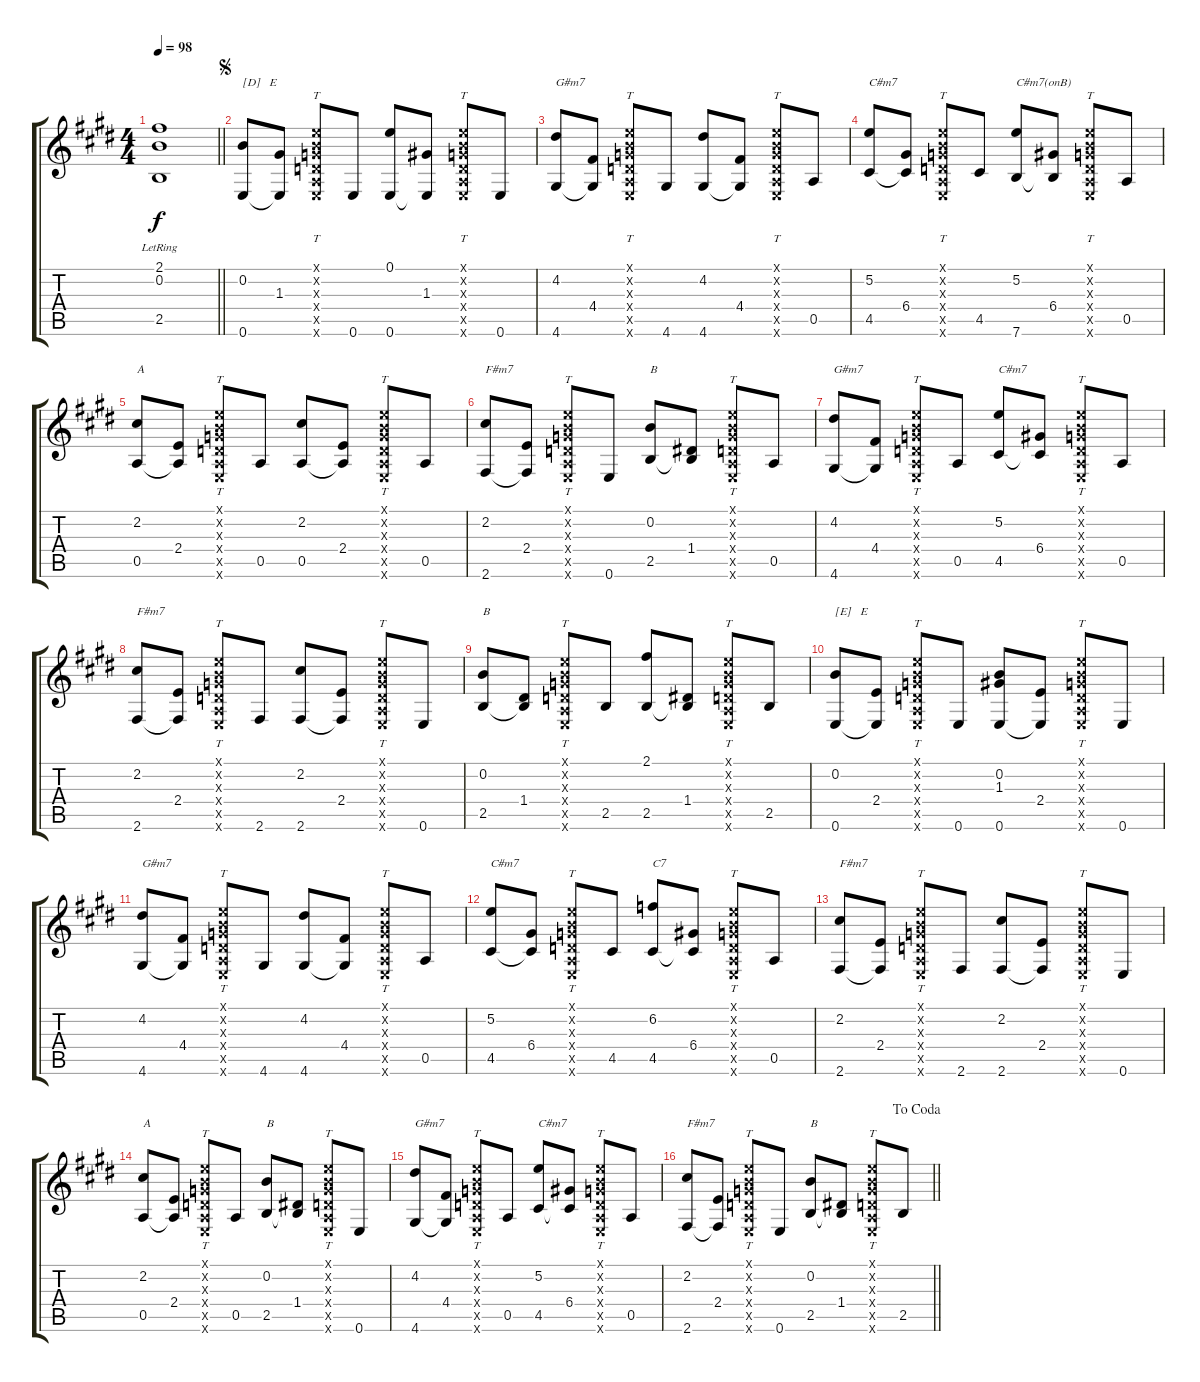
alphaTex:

\track "" {instrument acousticguitarsteel}
\staff {score tabs}
\tuning (E4 B3 G3 D3 A2 E2) {hide}
\ts (4 4)
\tempo 98
\clef g2
\barLineRight lightlight
\ks e
(2.1 0.2{lr} 2.5).1{dy f} |
\jump segno
(0.2 0.6).8{txt "[D]   E"} (1.3 0.6{t}).8 (0.1{x} 0.2{x} 0.3{x} 0.4{x} 0.5{x} 0.6{x}).8{tt} 0.6.8 (0.1 0.6).8 (1.3 0.6{t}).8 (0.1{x} 0.2{x} 0.3{x} 0.4{x} 0.5{x} 0.6{x}).8{tt} 0.6.8 |
(4.2 4.6).8{txt "G#m7"} (4.4 4.6{t}).8 (0.1{x} 0.2{x} 0.3{x} 0.4{x} 0.5{x} 0.6{x}).8{tt} 4.6.8 (4.2 4.6).8 (4.4 4.6{t}).8 (0.1{x} 0.2{x} 0.3{x} 0.4{x} 0.5{x} 0.6{x}).8{tt} 0.5.8 |
(5.2 4.5).8{txt "C#m7"} (6.4 4.5{t}).8 (0.1{x} 0.2{x} 0.3{x} 0.4{x} 0.5{x} 0.6{x}).8{tt} 4.5.8 (5.2 7.6).8{txt "C#m7(onB)"} (6.4 7.6{t}).8 (0.1{x} 0.2{x} 0.3{x} 0.4{x} 0.5{x} 0.6{x}).8{tt} 0.5.8 |
(2.2 0.5).8{txt "A"} (2.4 0.5{t}).8 (0.1{x} 0.2{x} 0.3{x} 0.4{x} 0.5{x} 0.6{x}).8{tt} 0.5.8 (2.2 0.5).8 (2.4 0.5{t}).8 (0.1{x} 0.2{x} 0.3{x} 0.4{x} 0.5{x} 0.6{x}).8{tt} 0.5.8 |
(2.2 2.6).8{txt "F#m7"} (2.4 2.6{t}).8 (0.1{x} 0.2{x} 0.3{x} 0.4{x} 0.5{x} 0.6{x}).8{tt} 0.6.8 (0.2 2.5).8{txt "B"} (1.4 2.5{t}).8 (0.1{x} 0.2{x} 0.3{x} 0.4{x} 0.5{x} 0.6{x}).8{tt} 0.5.8 |
(4.2 4.6).8{txt "G#m7"} (4.4 4.6{t}).8 (0.1{x} 0.2{x} 0.3{x} 0.4{x} 0.5{x} 0.6{x}).8{tt} 0.5.8 (5.2 4.5).8{txt "C#m7"} (6.4 4.5{t}).8 (0.1{x} 0.2{x} 0.3{x} 0.4{x} 0.5{x} 0.6{x}).8{tt} 0.5.8 |
(2.2 2.6).8{txt "F#m7"} (2.4 2.6{t}).8 (0.1{x} 0.2{x} 0.3{x} 0.4{x} 0.5{x} 0.6{x}).8{tt} 2.6.8 (2.2 2.6).8 (2.4 2.6{t}).8 (0.1{x} 0.2{x} 0.3{x} 0.4{x} 0.5{x} 0.6{x}).8{tt} 0.6.8 |
(0.2 2.5).8{txt "B"} (1.4 2.5{t}).8 (0.1{x} 0.2{x} 0.3{x} 0.4{x} 0.5{x} 0.6{x}).8{tt} 2.5.8 (2.1 2.5).8 (1.4 2.5{t}).8 (0.1{x} 0.2{x} 0.3{x} 0.4{x} 0.5{x} 0.6{x}).8{tt} 2.5.8 |
(0.2 0.6).8{txt "[E]   E"} (2.4 0.6{t}).8 (0.1{x} 0.2{x} 0.3{x} 0.4{x} 0.5{x} 0.6{x}).8{tt} 0.6.8 (0.2 1.3 0.6).8 (2.4 0.6{t}).8 (0.1{x} 0.2{x} 0.3{x} 0.4{x} 0.5{x} 0.6{x}).8{tt} 0.6.8 |
(4.2 4.6).8{txt "G#m7"} (4.4 4.6{t}).8 (0.1{x} 0.2{x} 0.3{x} 0.4{x} 0.5{x} 0.6{x}).8{tt} 4.6.8 (4.2 4.6).8 (4.4 4.6{t}).8 (0.1{x} 0.2{x} 0.3{x} 0.4{x} 0.5{x} 0.6{x}).8{tt} 0.5.8 |
(5.2 4.5).8{txt "C#m7"} (6.4 4.5{t}).8 (0.1{x} 0.2{x} 0.3{x} 0.4{x} 0.5{x} 0.6{x}).8{tt} 4.5.8 (6.2 4.5).8{txt "C7"} (6.4 4.5{t}).8 (0.1{x} 0.2{x} 0.3{x} 0.4{x} 0.5{x} 0.6{x}).8{tt} 0.5.8 |
(2.2 2.6).8{txt "F#m7"} (2.4 2.6{t}).8 (0.1{x} 0.2{x} 0.3{x} 0.4{x} 0.5{x} 0.6{x}).8{tt} 2.6.8 (2.2 2.6).8 (2.4 2.6{t}).8 (0.1{x} 0.2{x} 0.3{x} 0.4{x} 0.5{x} 0.6{x}).8{tt} 0.6.8 |
(2.2 0.5).8{txt "A"} (2.4 0.5{t}).8 (0.1{x} 0.2{x} 0.3{x} 0.4{x} 0.5{x} 0.6{x}).8{tt} 0.5.8 (0.2 2.5).8{txt "B"} (1.4 2.5{t}).8 (0.1{x} 0.2{x} 0.3{x} 0.4{x} 0.5{x} 0.6{x}).8{tt} 0.6.8 |
(4.2 4.6).8{txt "G#m7"} (4.4 4.6{t}).8 (0.1{x} 0.2{x} 0.3{x} 0.4{x} 0.5{x} 0.6{x}).8{tt} 0.5.8 (5.2 4.5).8{txt "C#m7"} (6.4 4.5{t}).8 (0.1{x} 0.2{x} 0.3{x} 0.4{x} 0.5{x} 0.6{x}).8{tt} 0.5.8 |
\jump dacoda
\barLineRight lightlight
(2.2 2.6).8{txt "F#m7"} (2.4 2.6{t}).8 (0.1{x} 0.2{x} 0.3{x} 0.4{x} 0.5{x} 0.6{x}).8{tt} 0.6.8 (0.2 2.5).8{txt "B"} (1.4 2.5{t}).8 (0.1{x} 0.2{x} 0.3{x} 0.4{x} 0.5{x} 0.6{x}).8{tt} 2.5.8
